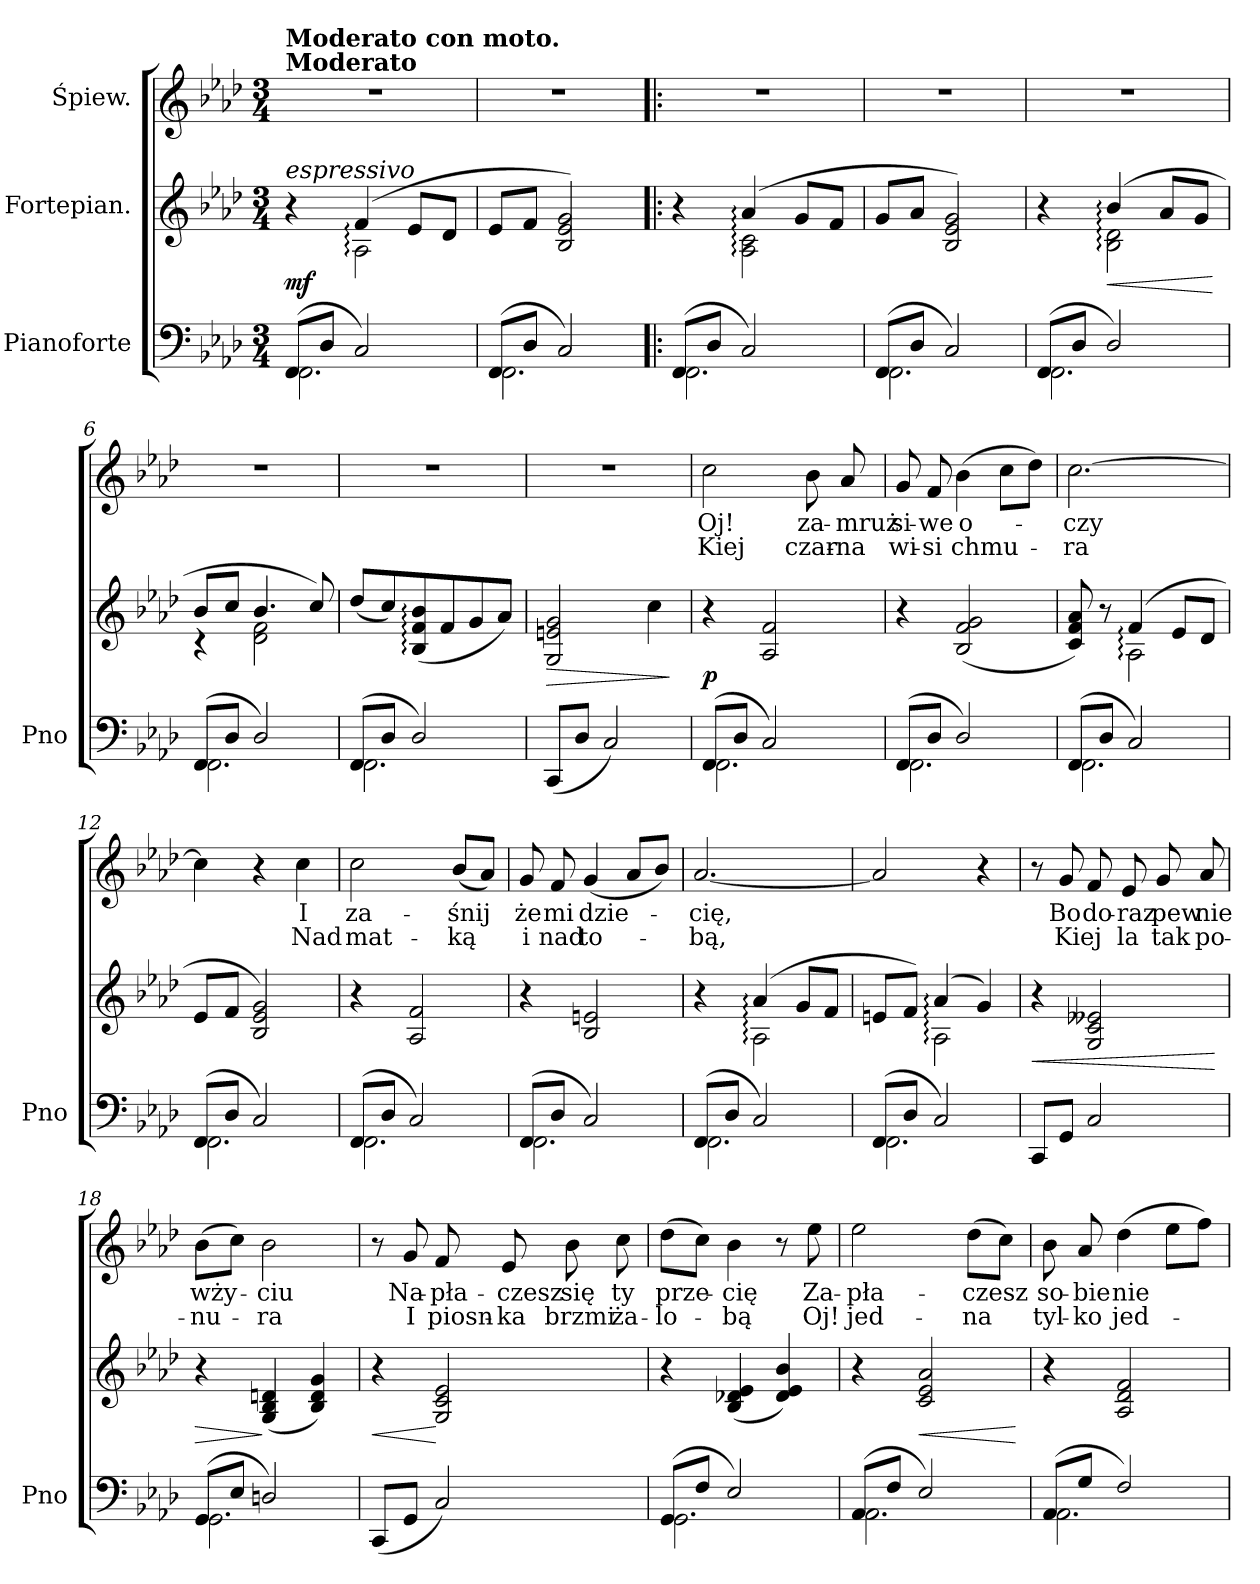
**kern	**kern	**dynam	**kern	**text	**text
*part3	*part2	*part2	*part1	*part1	*part1
*staff3	*staff2	*staff2	*staff1	*staff1	*staff1
*I"Pianoforte	*I"Fortepian.	*	*I"Śpiew.	*	*
*I'Pno	*	*	*	*	*
*clefF4	*clefG2	*	*clefG2	*	*
*k[b-e-a-d-]	*k[b-e-a-d-]	*	*k[b-e-a-d-]	*	*
*f:	*f:	*	*f:	*	*
*M3/4	*M3/4	*	*M3/4	*	*
=1	=1	=1	=1	=1	=1
*^	*^	*	*	*	*
!	!	!	!	!	!LO:TX:a:B:t=Moderato	!	!
!	!	!	!	!	!LO:TX:a:B:t=Moderato con moto.	!	!
!	!	!LO:TX:a:i:t=espressivo	!	!	!	!	!
(8FF/L	2.FF\	4r	4ryy	mf	2.r	.	.
8D-/J	.	.	.	.	.	.	.
2C/)	.	(4f:/	2A-:\	.	.	.	.
.	.	8e-/L	.	.	.	.	.
.	.	8d-/J	.	.	.	.	.
*	*	*v	*v	*	*	*	*
=2	=2	=2	=2	=2	=2	=2
(8FF/L	2.FF\	8e-/L	.	2.r	.	.
8D-/J	.	8f/J	.	.	.	.
2C/)	.	2B-/ 2e-/ 2g/)	.	.	.	.
=3!|:	=3!|:	=3!|:	=3!|:	=3!|:	=3!|:	=3!|:
*	*	*^	*	*	*	*
(8FF/L	2.FF\	4r	4ryy	.	2.r	.	.
8D-/J	.	.	.	.	.	.	.
2C/)	.	(4a-:/	2A-:\ 2c:\	.	.	.	.
.	.	8g/L	.	.	.	.	.
.	.	8f/J	.	.	.	.	.
*	*	*v	*v	*	*	*	*
=4	=4	=4	=4	=4	=4	=4
(8FF/L	2.FF\	8g/L	.	2.r	.	.
8D-/J	.	8a-/J	.	.	.	.
2C/)	.	2B-/ 2e-/ 2g/)	.	.	.	.
=5	=5	=5	=5	=5	=5	=5
*	*	*^	*	*	*	*
(8FF/L	2.FF\	4r	4ryy	.	2.r	.	.
8D-/J	.	.	.	.	.	.	.
!	!	!	!	!LO:HP:b	!	!	!
2D-/)	.	(4b-:/	2B-:\ 2d-:\	<	.	.	.
.	.	8a-/L	.	.	.	.	.
.	.	8g/J	.	.	.	.	.
*v	*v	*	*	*	*	*	*
*	*v	*v	*	*	*	*
.	.	[	.	.	.
=6	=6	=6	=6	=6	=6
*^	*^	*	*	*	*
(8FF/L	2.FF\	8b-/L	4r	.	2.r	.	.
8D-/J	.	8cc/J	.	.	.	.	.
2D-/)	.	4.b-/	2d-\ 2f\	.	.	.	.
.	.	8cc/)	.	.	.	.	.
*	*	*v	*v	*	*	*	*
=7	=7	=7	=7	=7	=7	=7
(8FF/L	2.FF\	(8dd-/L	.	2.r	.	.
8D-/J	.	8cc/)	.	.	.	.
2D-/)	.	(8B-:/ 8f:/ 8b-:/	.	.	.	.
.	.	8f/	.	.	.	.
.	.	8g/	.	.	.	.
.	.	8a-/J)	.	.	.	.
*v	*v	*	*	*	*	*
=8	=8	=8	=8	=8	=8
!	!	!LO:HP:b	!	!	!
(8CC/L	2G/ 2en/ 2g/	>	2.r	.	.
8D-/J	.	.	.	.	.
2C/)	.	.	.	.	.
.	4cc\	.	.	.	.
.	.	]	.	.	.
=9	=9	=9	=9	=9	=9
*^	*	*	*	*	*
(8FF/L	2.FF\	4r	p	2cc\	Oj!	Kiej
8D-/J	.	.	.	.	.	.
2C/)	.	2A-/ 2f/	.	.	.	.
.	.	.	.	8b-\	za-	czar-
.	.	.	.	8a-/	-mruż	-na
=10	=10	=10	=10	=10	=10	=10
(8FF/L	2.FF\	4r	.	8g/	si-	wi-
8D-/J	.	.	.	8f/	-we	-si
2D-/)	.	(2B-/ 2f/ 2g/	.	(4b-\	o-	chmu-
.	.	.	.	8cc\L	.	.
.	.	.	.	8dd-\J)	.	.
=11	=11	=11	=11	=11	=11	=11
*	*	*^	*	*	*	*
(8FF/L	2.FF\	8c/ 8f/ 8a-/)	4ryy	.	[2.cc\	-czy	-ra
8D-/J	.	8r	.	.	.	.	.
2C/)	.	(4f:/	2A-:\	.	.	.	.
.	.	8e-/L	.	.	.	.	.
.	.	8d-/J	.	.	.	.	.
*	*	*v	*v	*	*	*	*
=12	=12	=12	=12	=12	=12	=12
(8FF/L	2.FF\	8e-/L	.	4cc\]	.	.
8D-/J	.	8f/J	.	.	.	.
2C/)	.	2B-/ 2e-/ 2g/)	.	4r	.	.
.	.	.	.	4cc\	I	Nad
=13	=13	=13	=13	=13	=13	=13
(8FF/L	2.FF\	4r	.	2cc\	za-	mat-
8D-/J	.	.	.	.	.	.
2C/)	.	2A-/ 2f/	.	.	.	.
.	.	.	.	(8b-/L	-śnij	-ką
.	.	.	.	8a-/J)	.	.
=14	=14	=14	=14	=14	=14	=14
(8FF/L	2.FF\	4r	.	8g/	że	i
8D-/J	.	.	.	8f/	mi	nad
2C/)	.	2B-/ 2en/	.	(4g/	dzie-	to-
.	.	.	.	8a-/L	.	.
.	.	.	.	8b-/J)	.	.
=15	=15	=15	=15	=15	=15	=15
*	*	*^	*	*	*	*
(8FF/L	2.FF\	4r	4ryy	.	[2.a-/	-cię,	-bą,
8D-/J	.	.	.	.	.	.	.
2C/)	.	(4a-:/	2A-:\	.	.	.	.
.	.	8g/L	.	.	.	.	.
.	.	8f/J	.	.	.	.	.
=16	=16	=16	=16	=16	=16	=16	=16
(8FF/L	2.FF\	8en/L	4ryy	.	2a-/]	.	.
8D-/J	.	8f/J)	.	.	.	.	.
2C/)	.	(4a-:/	2A-:\	.	.	.	.
.	.	4g/)	.	.	4r	.	.
*v	*v	*	*	*	*	*	*
*	*v	*v	*	*	*	*
=17	=17	=17	=17	=17	=17
!	!	!LO:HP:b	!	!	!
8CC/L	4r	<	8r	.	.
8GG/J	.	.	8g/	Bo	Kiej
2C	2G/ 2c/ 2e--X/	.	8f/	do-	.
.	.	.	8e-/	raz	la
.	.	.	8g/	pew	tak
.	.	.	8a-/	nie	po-
.	.	[	.	.	.
=18	=18	=18	=18	=18	=18
*^	*	*	*	*	*
!	!	!	!LO:HP:b	!	!	!
(8GG/L	2.GG\	4r	>	(8b-\L	wży-	nu-
8E-/J	.	.	.	8cc\J)	.	.
2Dn/)	.	(4G/ 4B-/ 4dn/	]	2b-	ciu	ra
.	.	4B-/ 4d/ 4g/)	.	.	.	.
*v	*v	*	*	*	*	*
=19	=19	=19	=19	=19	=19
!	!	!LO:HP:b	!	!	!
(8CC/L	4r	<	8r	.	.
8GG/J	.	.	8g	Na-	I
2C/)	2G/ 2c/ 2e-/	[	8f	pła-	piosn-
.	.	.	8e-	czesz	ka
.	.	.	8b-	się	brzmi
.	.	.	8cc	ty	ża-
=20	=20	=20	=20	=20	=20
*^	*	*	*	*	*
(8GG/L	2.GG\	4r	.	(8dd-\L	prze-	lo-
8F/J	.	.	.	8cc\J)	.	.
2E-/)	.	(4B-/ 4d-X/ 4e-/	.	4b-	cię	bą
.	.	4d-/ 4e-/ 4b-/)	.	8r	.	.
.	.	.	.	8ee-	Za-	Oj!
=21	=21	=21	=21	=21	=21	=21
(8AA-/L	2.AA-\	4r	.	2ee-	pła-	jed-
8F/J	.	.	.	.	.	.
!	!	!	!LO:HP:b	!	!	!
2E-/)	.	2c/ 2e-/ 2a-/	<	.	.	.
.	.	.	.	(8dd-\L	czesz	na
.	.	.	.	8cc\J)	.	.
*v	*v	*	*	*	*	*
.	.	[	.	.	.
=22	=22	=22	=22	=22	=22
*^	*	*	*	*	*
(8AA-/L	2.AA-\	4r	.	8b-\	so-	tyl-
8G/J	.	.	.	8a-/	-bie	-ko
2F/)	.	2A-/ 2d-/ 2f/	.	(4dd-\	nie	jed-
.	.	.	.	8ee-\L	.	.
.	.	.	.	8ff\J)	.	.
*v	*v	*	*	*	*	*
=	=	=	=	=	=
*-	*-	*-	*-	*-	*-
